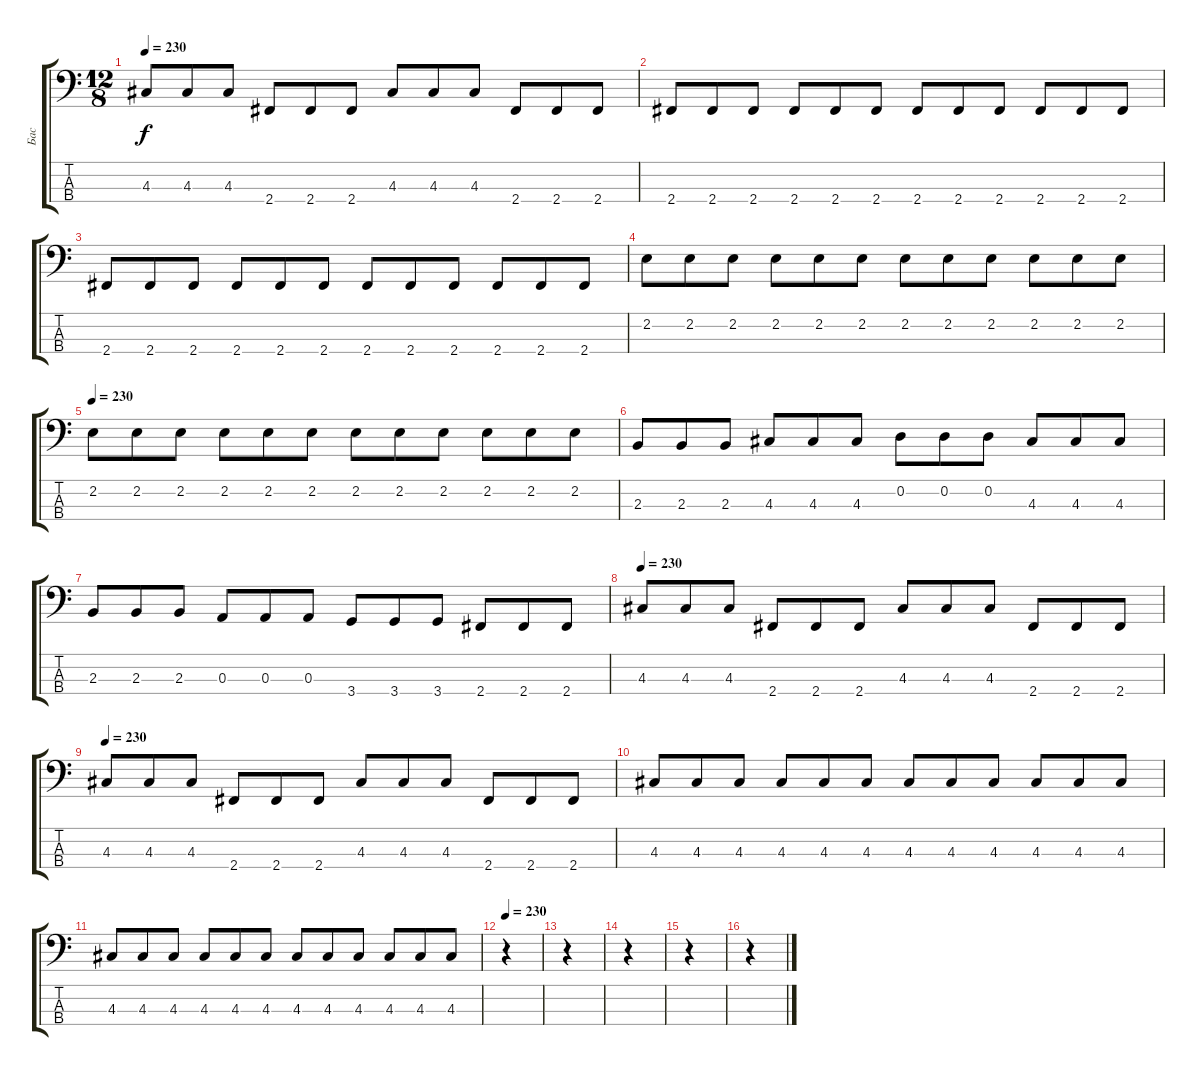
\track ("Бас" "Бас") {instrument electricbasspick}
\staff {score tabs}
\tuning (G2 D2 A1 E1) {hide}
\ts (12 8)
\tempo 230
\clef f4
\ks c
4.3.8{dy f} 4.3.8 4.3.8 2.4.8 2.4.8 2.4.8 4.3.8 4.3.8 4.3.8 2.4.8 2.4.8 2.4.8 |
2.4.8 2.4.8 2.4.8 2.4.8 2.4.8 2.4.8 2.4.8 2.4.8 2.4.8 2.4.8 2.4.8 2.4.8 |
2.4.8 2.4.8 2.4.8 2.4.8 2.4.8 2.4.8 2.4.8 2.4.8 2.4.8 2.4.8 2.4.8 2.4.8 |
2.2.8 2.2.8 2.2.8 2.2.8 2.2.8 2.2.8 2.2.8 2.2.8 2.2.8 2.2.8 2.2.8 2.2.8 |
\tempo 230
2.2.8 2.2.8 2.2.8 2.2.8 2.2.8 2.2.8 2.2.8 2.2.8 2.2.8 2.2.8 2.2.8 2.2.8 |
2.3.8 2.3.8 2.3.8 4.3.8 4.3.8 4.3.8 0.2.8 0.2.8 0.2.8 4.3.8 4.3.8 4.3.8 |
2.3.8 2.3.8 2.3.8 0.3.8 0.3.8 0.3.8 3.4.8 3.4.8 3.4.8 2.4.8 2.4.8 2.4.8 |
\tempo 230
4.3.8 4.3.8 4.3.8 2.4.8 2.4.8 2.4.8 4.3.8 4.3.8 4.3.8 2.4.8 2.4.8 2.4.8 |
\tempo 230
4.3.8 4.3.8 4.3.8 2.4.8 2.4.8 2.4.8 4.3.8 4.3.8 4.3.8 2.4.8 2.4.8 2.4.8 |
4.3.8 4.3.8 4.3.8 4.3.8 4.3.8 4.3.8 4.3.8 4.3.8 4.3.8 4.3.8 4.3.8 4.3.8 |
4.3.8 4.3.8 4.3.8 4.3.8 4.3.8 4.3.8 4.3.8 4.3.8 4.3.8 4.3.8 4.3.8 4.3.8 |
\tempo 230
r.4 |
r.4 |
r.4 |
r.4 |
r.4
